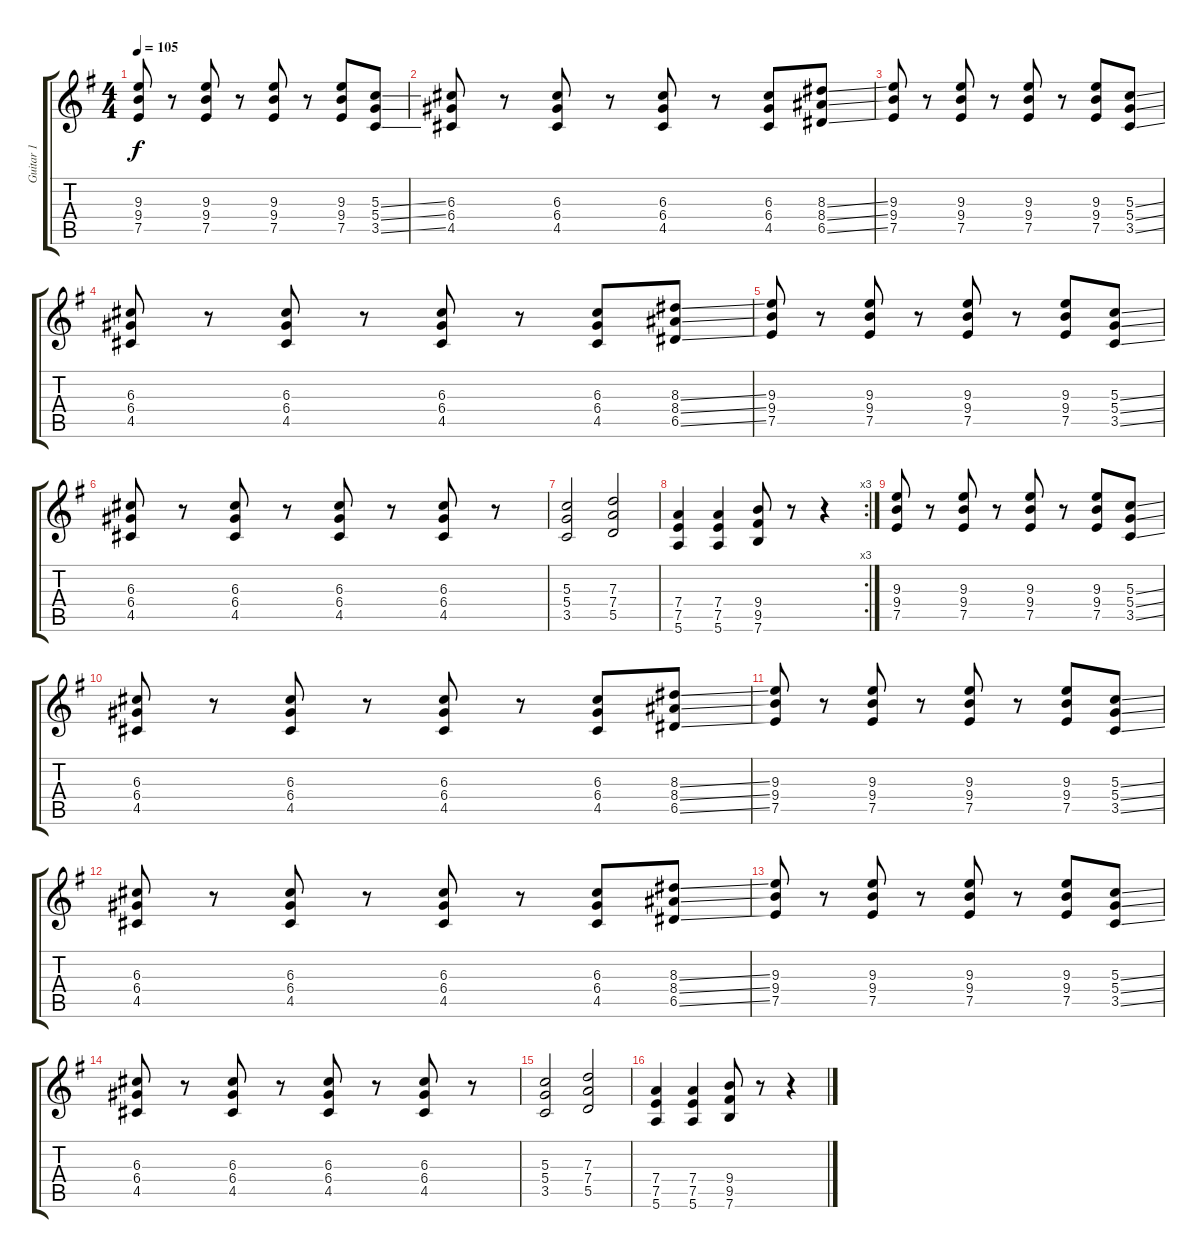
\track ("Guitar 1" "Guitar 1") {instrument overdrivenguitar}
\staff {score tabs}
\tuning (E4 B3 G3 D3 A2 E2) {hide}
\ts (4 4)
\tempo 105
\clef g2
\ks g
(9.3 9.4 7.5).8{dy f} r.8 (9.3 9.4 7.5).8 r.8 (9.3 9.4 7.5).8 r.8 (9.3 9.4 7.5).8 (5.3{ss} 5.4{ss} 3.5{ss}).8 |
(6.3 6.4 4.5).8 r.8 (6.3 6.4 4.5).8 r.8 (6.3 6.4 4.5).8 r.8 (6.3 6.4 4.5).8 (8.3{ss} 8.4{ss} 6.5{ss}).8 |
(9.3 9.4 7.5).8 r.8 (9.3 9.4 7.5).8 r.8 (9.3 9.4 7.5).8 r.8 (9.3 9.4 7.5).8 (5.3{ss} 5.4{ss} 3.5{ss}).8 |
(6.3 6.4 4.5).8 r.8 (6.3 6.4 4.5).8 r.8 (6.3 6.4 4.5).8 r.8 (6.3 6.4 4.5).8 (8.3{ss} 8.4{ss} 6.5{ss}).8 |
(9.3 9.4 7.5).8 r.8 (9.3 9.4 7.5).8 r.8 (9.3 9.4 7.5).8 r.8 (9.3 9.4 7.5).8 (5.3{ss} 5.4{ss} 3.5{ss}).8 |
(6.3 6.4 4.5).8 r.8 (6.3 6.4 4.5).8 r.8 (6.3 6.4 4.5).8 r.8 (6.3 6.4 4.5).8 r.8 |
(5.3 5.4 3.5).2 (7.3 7.4 5.5).2 |
\rc 3
(7.4 7.5 5.6).4 (7.4 7.5 5.6).4 (9.4 9.5 7.6).8 r.8 r.4 |
(9.3 9.4 7.5).8 r.8 (9.3 9.4 7.5).8 r.8 (9.3 9.4 7.5).8 r.8 (9.3 9.4 7.5).8 (5.3{ss} 5.4{ss} 3.5{ss}).8 |
(6.3 6.4 4.5).8 r.8 (6.3 6.4 4.5).8 r.8 (6.3 6.4 4.5).8 r.8 (6.3 6.4 4.5).8 (8.3{ss} 8.4{ss} 6.5{ss}).8 |
(9.3 9.4 7.5).8 r.8 (9.3 9.4 7.5).8 r.8 (9.3 9.4 7.5).8 r.8 (9.3 9.4 7.5).8 (5.3{ss} 5.4{ss} 3.5{ss}).8 |
(6.3 6.4 4.5).8 r.8 (6.3 6.4 4.5).8 r.8 (6.3 6.4 4.5).8 r.8 (6.3 6.4 4.5).8 (8.3{ss} 8.4{ss} 6.5{ss}).8 |
(9.3 9.4 7.5).8 r.8 (9.3 9.4 7.5).8 r.8 (9.3 9.4 7.5).8 r.8 (9.3 9.4 7.5).8 (5.3{ss} 5.4{ss} 3.5{ss}).8 |
(6.3 6.4 4.5).8 r.8 (6.3 6.4 4.5).8 r.8 (6.3 6.4 4.5).8 r.8 (6.3 6.4 4.5).8 r.8 |
(5.3 5.4 3.5).2 (7.3 7.4 5.5).2 |
(7.4 7.5 5.6).4 (7.4 7.5 5.6).4 (9.4 9.5 7.6).8 r.8 r.4
